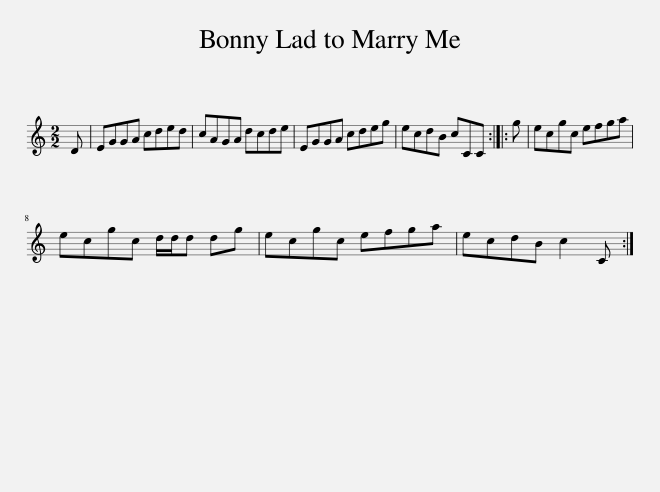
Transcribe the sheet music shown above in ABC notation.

X:1
L:1/8
M:2/2
I:linebreak $
K:C
V:1 treble
V:1
 D | EGGA cded | cAGA dcde | EGGA cdeg | ecdB cCC :: %5
 g | ecgc efga |$ ecgc d/d/d dg | ecgc efga | ecdB c2 C :| %10
